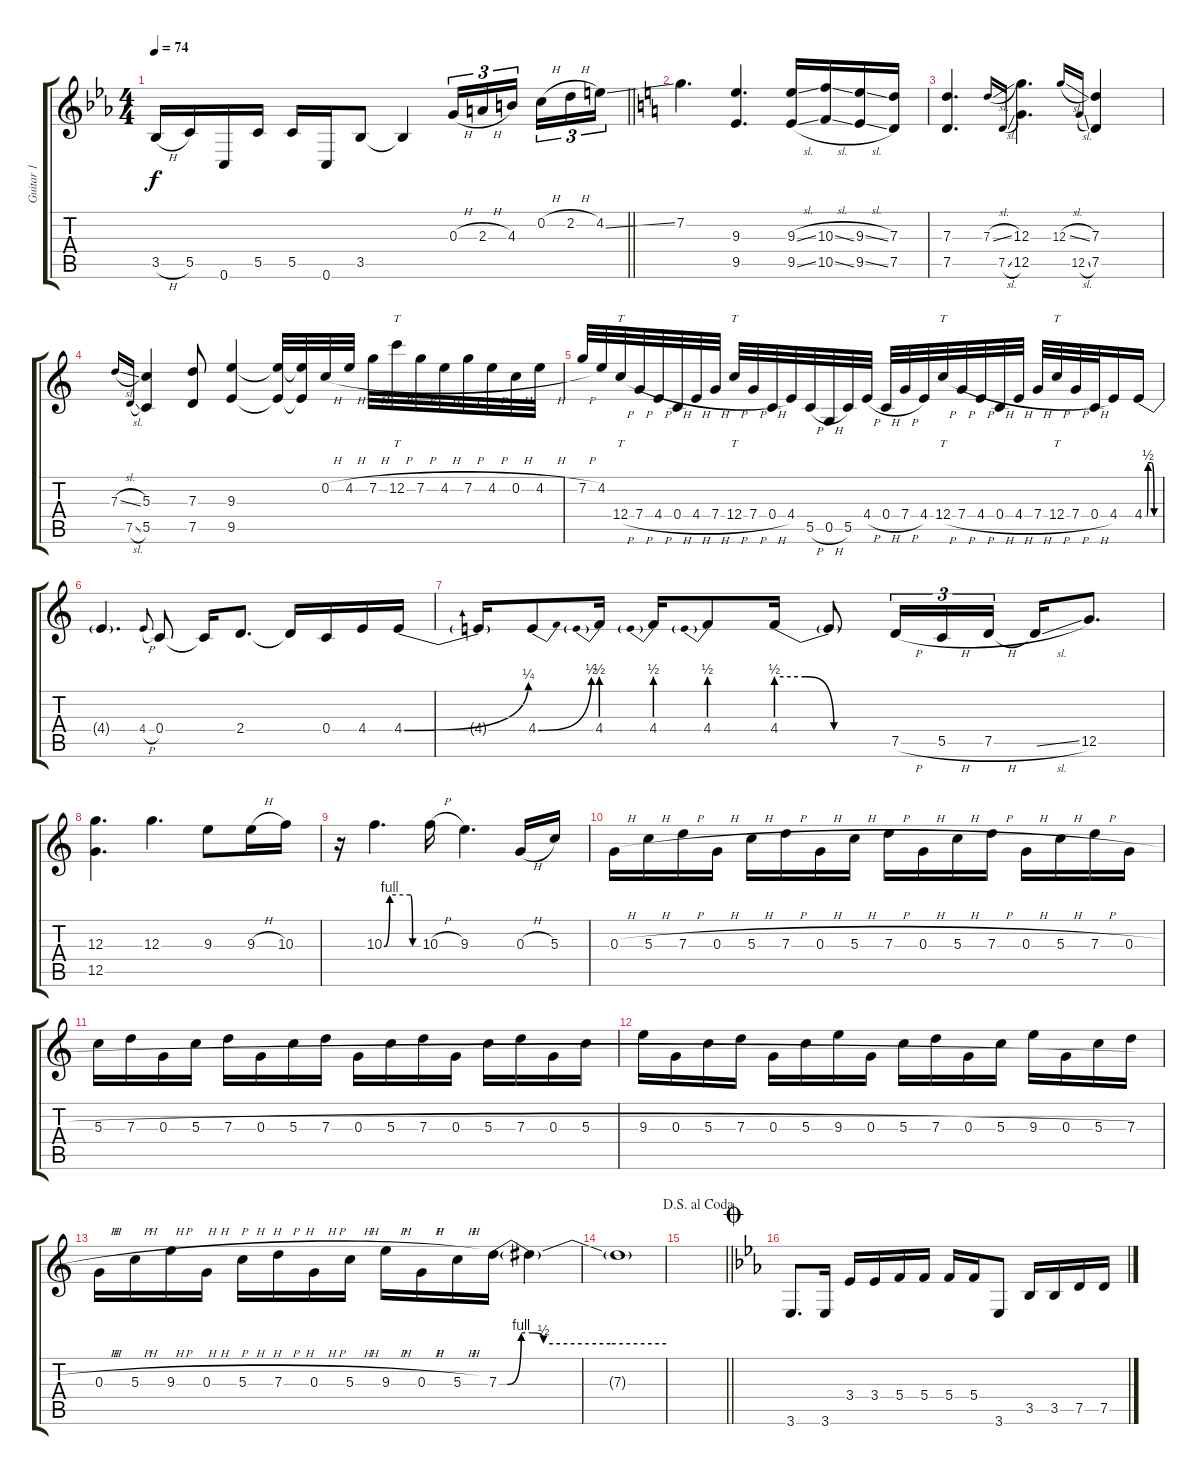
\track ("Guitar 1" "Guitar 1") {instrument overdrivenguitar}
\staff {score tabs}
\tuning (E4 C4 G3 C3 G2 C2) {hide}
\ts (4 4)
\tempo 74
\clef g2
\barLineRight lightlight
\ks cminor
3.5{h}.16{dy f} 5.5.16 0.6.16 5.5.16 5.5.16 0.6.16 3.5.8 3.5{t}.4 0.3{h}.16{tu (3 2)} 2.3{h}.16{tu (3 2)} 4.3.16{tu (3 2) beam splitsecondary} 0.2{h}.16{tu (3 2)} 2.2{h}.16{tu (3 2)} 4.2{ss}.16{tu (3 2)} |
\ks c
7.2.4{d} (9.3 9.5).4{d} (9.3{sl} 9.5{sl}).16 (10.3{sl} 10.5{sl}).16 (9.3{sl} 9.5{sl}).16 (7.3 7.5).16 |
(7.3 7.5).4{d} 7.3{sl}.16{gr onbeat} 7.5{sl}.16{gr onbeat} (12.3 12.5).4{d} 12.3{sl}.16{gr onbeat} 12.5{sl}.16{gr onbeat} (7.3 7.5).4 |
7.3{sl}.16{gr onbeat} 7.5{sl}.16{gr onbeat} (5.3 5.5).4 (7.3 7.5).8 (9.3 9.5).4 (9.3{t} 9.5{t}).32 (9.3{t} 9.5{t}).32 0.2{h}.32 4.2{h}.32 7.2{h}.32 12.2{h}.32{tt} 7.2{h}.32 4.2{h}.32 7.2{h}.32 4.2{h}.32 0.2{h}.32 4.2{h}.32 |
7.2{h}.32 4.2.32 12.4{h}.32{tt} 7.4{h}.32 4.4{h}.32 0.4{h}.32 4.4{h}.32 7.4{h}.32 12.4{h}.32{tt} 7.4{h}.32 0.4{h}.32 4.4.32 5.5{h}.32 0.5{h}.32 5.5.32 4.4{h}.32 0.4{h}.32 7.4{h}.32 4.4.32 12.4{h}.32{tt} 7.4{h}.32 4.4{h}.32 0.4{h}.32 4.4{h}.32 7.4{h}.32 12.4{h}.32{tt} 7.4{h}.32 0.4{h}.32 4.4.16 4.4{be (custom 0 0 10 0 15 2 30 2 40 0 60 0)}.16 |
4.4{t}.4{d} 4.4{h}.8{gr onbeat} 0.4.8 0.4{t}.16 2.4.8{d} 2.4{t}.16 0.4.16 4.4.16 4.4{be (bend 0 0 60 1)}.16 |
4.4{t}.16 4.4{be (bend 0 0 60 2)}.8 4.4{be (prebend 0 2 60 2)}.16 4.4{be (prebend 0 2 60 2)}.16 4.4{be (prebend 0 2 60 2)}.8 4.4{be (custom 0 2 15 2 30 0 60 0)}.16 4.4{t}.8 7.5{h}.16{tu (3 2)} 5.5{h}.16{tu (3 2)} 7.5{h}.16{tu (3 2)} 7.5{sl t}.16 12.5.8{d} |
(12.3 12.5).4{d} 12.3.4{d} 9.3.8 9.3{h}.16 10.3.16 |
r.16 10.3{be (custom 0 0 10 4 46 4 50 0 60 0)}.4{d} 10.3{h}.16 9.3.4{d} 0.3{h}.16 5.3.16 |
0.3{h}.16 5.3{h}.16 7.3{h}.16 0.3{h}.16 5.3{h}.16 7.3{h}.16 0.3{h}.16 5.3{h}.16 7.3{h}.16 0.3{h}.16 5.3{h}.16 7.3{h}.16 0.3{h}.16 5.3{h}.16 7.3{h}.16 0.3{h}.16 |
5.3{h}.16 7.3{h}.16 0.3{h}.16 5.3{h}.16 7.3{h}.16 0.3{h}.16 5.3{h}.16 7.3{h}.16 0.3{h}.16 5.3{h}.16 7.3{h}.16 0.3{h}.16 5.3{h}.16 7.3{h}.16 0.3{h}.16 5.3{h}.16 |
9.3{h}.16 0.3{h}.16 5.3{h}.16 7.3{h}.16 0.3{h}.16 5.3{h}.16 9.3{h}.16 0.3{h}.16 5.3{h}.16 7.3{h}.16 0.3{h}.16 5.3{h}.16 9.3{h}.16 0.3{h}.16 5.3{h}.16 7.3{h}.16 |
0.3{h}.16 5.3{h}.16 9.3{h}.16 0.3{h}.16 5.3{h}.16 7.3{h}.16 0.3{h}.16 5.3{h}.16 9.3{h}.16 0.3{h}.16 5.3{h}.16 7.3{be (custom 0 0 3 0 8 4 12 4 16 2 40 2 60 2)}.16 7.3{t}.4 |
7.3{t}.1 |
\jump dalsegnoalcoda
\barLineRight lightlight
|
\jump coda
\ks cminor
3.6.8{d} 3.6.16 3.4.16 3.4.16 5.4.16 5.4.16 5.4.16 5.4.16 3.6.8 3.5.16 3.5.16 7.5.16 7.5.16
